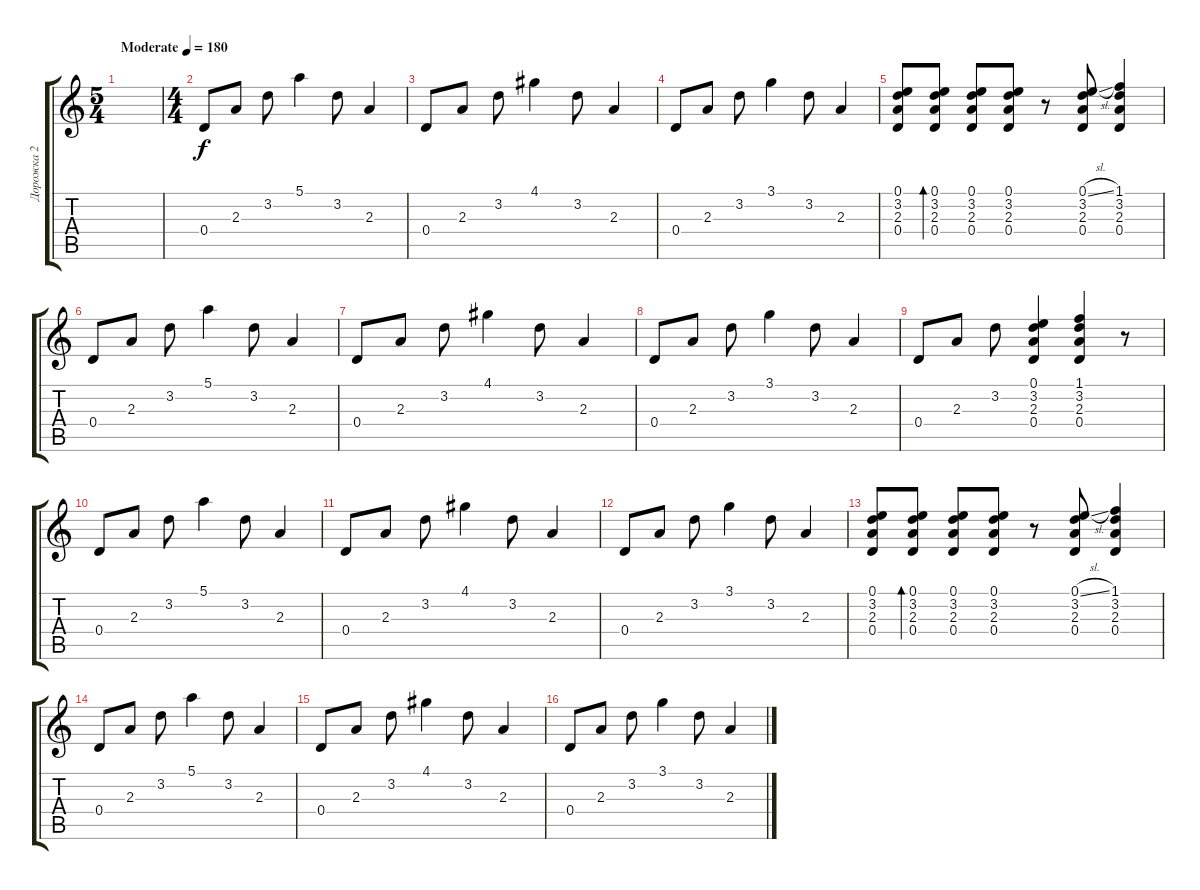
\track ("Дорожка 2" "Дорожка 2") {instrument electricguitarclean}
\staff {score tabs}
\tuning (E4 B3 G3 D3 A2 E2) {hide}
\ts (5 4)
\tempo (180 "Moderate")
\clef g2
\ks c
|
\ts (4 4)
0.4.8 2.3.8 3.2.8 5.1.4 3.2.8 2.3.4 |
0.4.8 2.3.8 3.2.8 4.1.4 3.2.8 2.3.4 |
0.4.8 2.3.8 3.2.8 3.1.4 3.2.8 2.3.4 |
(0.1 3.2 2.3 0.4).8 (0.1 3.2 2.3 0.4).8{bd 60} (0.1 3.2 2.3 0.4).8 (0.1 3.2 2.3 0.4).8 r.8 (0.1{sl} 3.2 2.3 0.4).8 (1.1 3.2 2.3 0.4).4 |
0.4.8 2.3.8 3.2.8 5.1.4 3.2.8 2.3.4 |
0.4.8 2.3.8 3.2.8 4.1.4 3.2.8 2.3.4 |
0.4.8 2.3.8 3.2.8 3.1.4 3.2.8 2.3.4 |
0.4.8 2.3.8 3.2.8 (0.1 3.2 2.3 0.4).4 (1.1 3.2 2.3 0.4).4 r.8 |
0.4.8 2.3.8 3.2.8 5.1.4 3.2.8 2.3.4 |
0.4.8 2.3.8 3.2.8 4.1.4 3.2.8 2.3.4 |
0.4.8 2.3.8 3.2.8 3.1.4 3.2.8 2.3.4 |
(0.1 3.2 2.3 0.4).8 (0.1 3.2 2.3 0.4).8{bd 60} (0.1 3.2 2.3 0.4).8 (0.1 3.2 2.3 0.4).8 r.8 (0.1{sl} 3.2 2.3 0.4).8 (1.1 3.2 2.3 0.4).4 |
0.4.8 2.3.8 3.2.8 5.1.4 3.2.8 2.3.4 |
0.4.8 2.3.8 3.2.8 4.1.4 3.2.8 2.3.4 |
0.4.8 2.3.8 3.2.8 3.1.4 3.2.8 2.3.4
